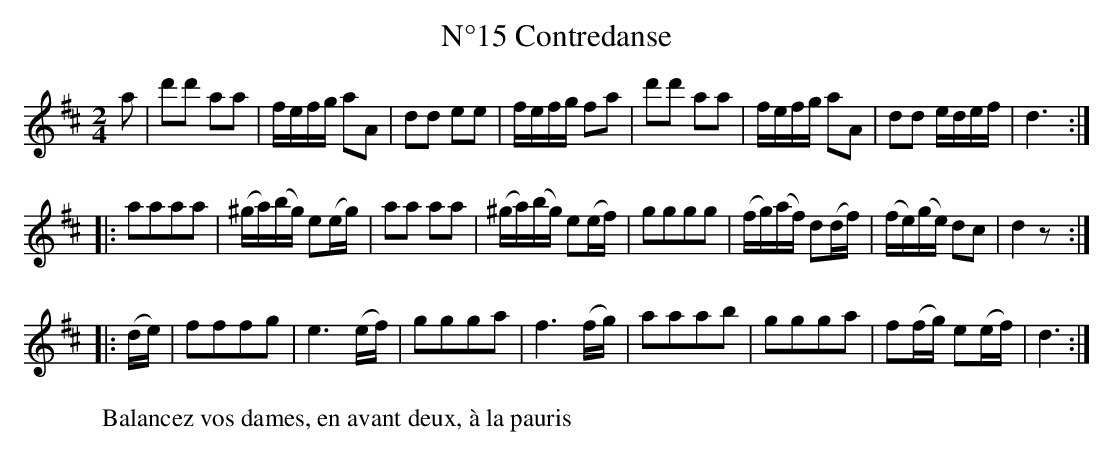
X:1
T:N°15 Contredanse
M:2/4
K:Dmaj
L:1/16
a2|d'2d'2 a2a2|fefg a2A2|d2d2 e2e2|fefg f2a2|d'2d'2 a2a2|fefg a2A2|d2d2 edef|d6:|
|:a2a2a2a2|(^ga)(bg) e2(eg)|a2a2 a2a2|(^ga)(bg) e2(ef)|g2g2g2g2|(fg)(af) d2(df)|(fe)(ge) d2c2|d4 z2:|
|:(de)|f2f2f2g2|e6 (ef)|g2g2g2a2|f6 (fg)|a2a2a2b2|g2g2g2a2|f2(fg) e2(ef)|d6:|]
W:Balancez vos dames, en avant deux, à la pauris
